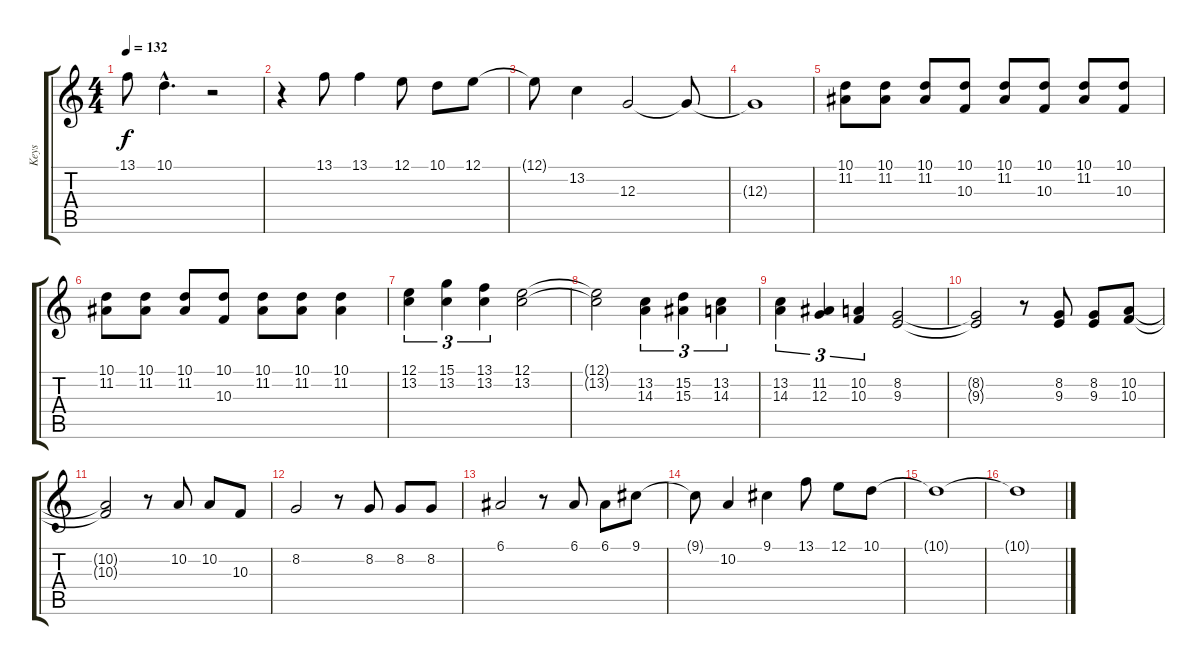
\track ("Keys" "Keys") {instrument acousticgrandpiano}
\staff {score tabs}
\tuning (E4 B3 G3 D3 A2 E2) {hide}
\ts (4 4)
\tempo 132
\clef g2
\ks c
13.1{t}.8{dy f} 10.1{hac}.4{d} r.2 |
r.4 13.1.8 13.1.4 12.1.8 10.1.8 12.1.8 |
12.1{t}.8 13.2.4 12.3.2 12.3{t}.8 |
12.3{t}.1 |
(10.1 11.2).8 (10.1 11.2).8 (10.1 11.2).8 (10.1 10.3).8 (10.1 11.2).8 (10.1 10.3).8 (10.1 11.2).8 (10.1 10.3).8 |
(10.1 11.2).8 (10.1 11.2).8 (10.1 11.2).8 (10.1 10.3).8 (10.1 11.2).8 (10.1 11.2).8 (10.1 11.2).4 |
(12.1 13.2).4{tu (3 2)} (15.1 13.2).4{tu (3 2)} (13.1 13.2).4{tu (3 2)} (12.1 13.2).2 |
(12.1{t} 13.2{t}).2 (13.2 14.3).4{tu (3 2)} (15.2 15.3).4{tu (3 2)} (13.2 14.3).4{tu (3 2)} |
(13.2 14.3).4{tu (3 2)} (11.2 12.3).4{tu (3 2)} (10.2 10.3).4{tu (3 2)} (8.2 9.3).2 |
(8.2{t} 9.3{t}).2 r.8 (8.2 9.3).8 (8.2 9.3).8 (10.2 10.3).8 |
(10.2{t} 10.3{t}).2 r.8 10.2.8 10.2.8 10.3.8 |
8.2.2 r.8 8.2.8 8.2.8 8.2.8 |
6.1.2 r.8 6.1.8 6.1.8 9.1.8 |
9.1{t}.8 10.2.4 9.1.4 13.1.8 12.1.8 10.1.8 |
10.1{t}.1 |
10.1{t}.1
